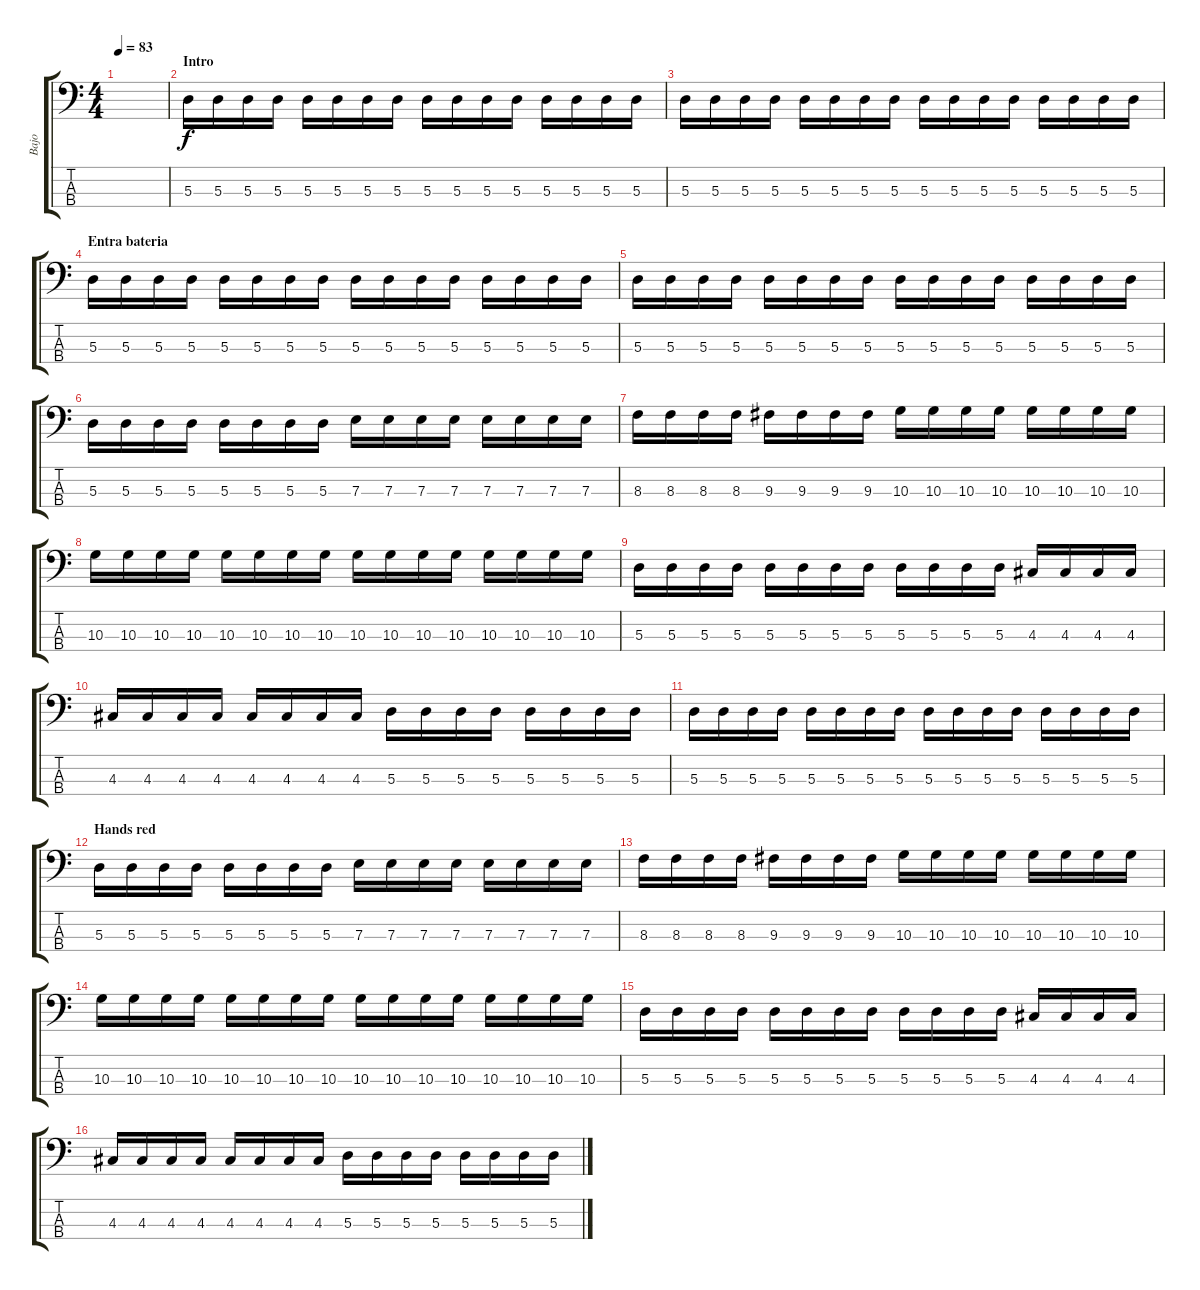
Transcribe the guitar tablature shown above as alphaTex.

\track ("Bajo" "Bajo") {instrument acousticguitarnylon}
\staff {score tabs}
\tuning (G2 D2 A1 D1) {hide}
\ts (4 4)
\tempo 83
\clef f4
\ks c
|
\section ("" "Intro")
5.3.16 5.3.16 5.3.16 5.3.16 5.3.16 5.3.16 5.3.16 5.3.16 5.3.16 5.3.16 5.3.16 5.3.16 5.3.16 5.3.16 5.3.16 5.3.16 |
5.3.16 5.3.16 5.3.16 5.3.16 5.3.16 5.3.16 5.3.16 5.3.16 5.3.16 5.3.16 5.3.16 5.3.16 5.3.16 5.3.16 5.3.16 5.3.16 |
\section ("" "Entra bateria")
5.3.16 5.3.16 5.3.16 5.3.16 5.3.16 5.3.16 5.3.16 5.3.16 5.3.16 5.3.16 5.3.16 5.3.16 5.3.16 5.3.16 5.3.16 5.3.16 |
5.3.16 5.3.16 5.3.16 5.3.16 5.3.16 5.3.16 5.3.16 5.3.16 5.3.16 5.3.16 5.3.16 5.3.16 5.3.16 5.3.16 5.3.16 5.3.16 |
5.3.16 5.3.16 5.3.16 5.3.16 5.3.16 5.3.16 5.3.16 5.3.16 7.3.16 7.3.16 7.3.16 7.3.16 7.3.16 7.3.16 7.3.16 7.3.16 |
8.3.16 8.3.16 8.3.16 8.3.16 9.3.16 9.3.16 9.3.16 9.3.16 10.3.16 10.3.16 10.3.16 10.3.16 10.3.16 10.3.16 10.3.16 10.3.16 |
10.3.16 10.3.16 10.3.16 10.3.16 10.3.16 10.3.16 10.3.16 10.3.16 10.3.16 10.3.16 10.3.16 10.3.16 10.3.16 10.3.16 10.3.16 10.3.16 |
5.3.16 5.3.16 5.3.16 5.3.16 5.3.16 5.3.16 5.3.16 5.3.16 5.3.16 5.3.16 5.3.16 5.3.16 4.3.16 4.3.16 4.3.16 4.3.16 |
4.3.16 4.3.16 4.3.16 4.3.16 4.3.16 4.3.16 4.3.16 4.3.16 5.3.16 5.3.16 5.3.16 5.3.16 5.3.16 5.3.16 5.3.16 5.3.16 |
5.3.16 5.3.16 5.3.16 5.3.16 5.3.16 5.3.16 5.3.16 5.3.16 5.3.16 5.3.16 5.3.16 5.3.16 5.3.16 5.3.16 5.3.16 5.3.16 |
\section ("" "Hands red")
5.3.16 5.3.16 5.3.16 5.3.16 5.3.16 5.3.16 5.3.16 5.3.16 7.3.16 7.3.16 7.3.16 7.3.16 7.3.16 7.3.16 7.3.16 7.3.16 |
8.3.16 8.3.16 8.3.16 8.3.16 9.3.16 9.3.16 9.3.16 9.3.16 10.3.16 10.3.16 10.3.16 10.3.16 10.3.16 10.3.16 10.3.16 10.3.16 |
10.3.16 10.3.16 10.3.16 10.3.16 10.3.16 10.3.16 10.3.16 10.3.16 10.3.16 10.3.16 10.3.16 10.3.16 10.3.16 10.3.16 10.3.16 10.3.16 |
5.3.16 5.3.16 5.3.16 5.3.16 5.3.16 5.3.16 5.3.16 5.3.16 5.3.16 5.3.16 5.3.16 5.3.16 4.3.16 4.3.16 4.3.16 4.3.16 |
4.3.16 4.3.16 4.3.16 4.3.16 4.3.16 4.3.16 4.3.16 4.3.16 5.3.16 5.3.16 5.3.16 5.3.16 5.3.16 5.3.16 5.3.16 5.3.16
